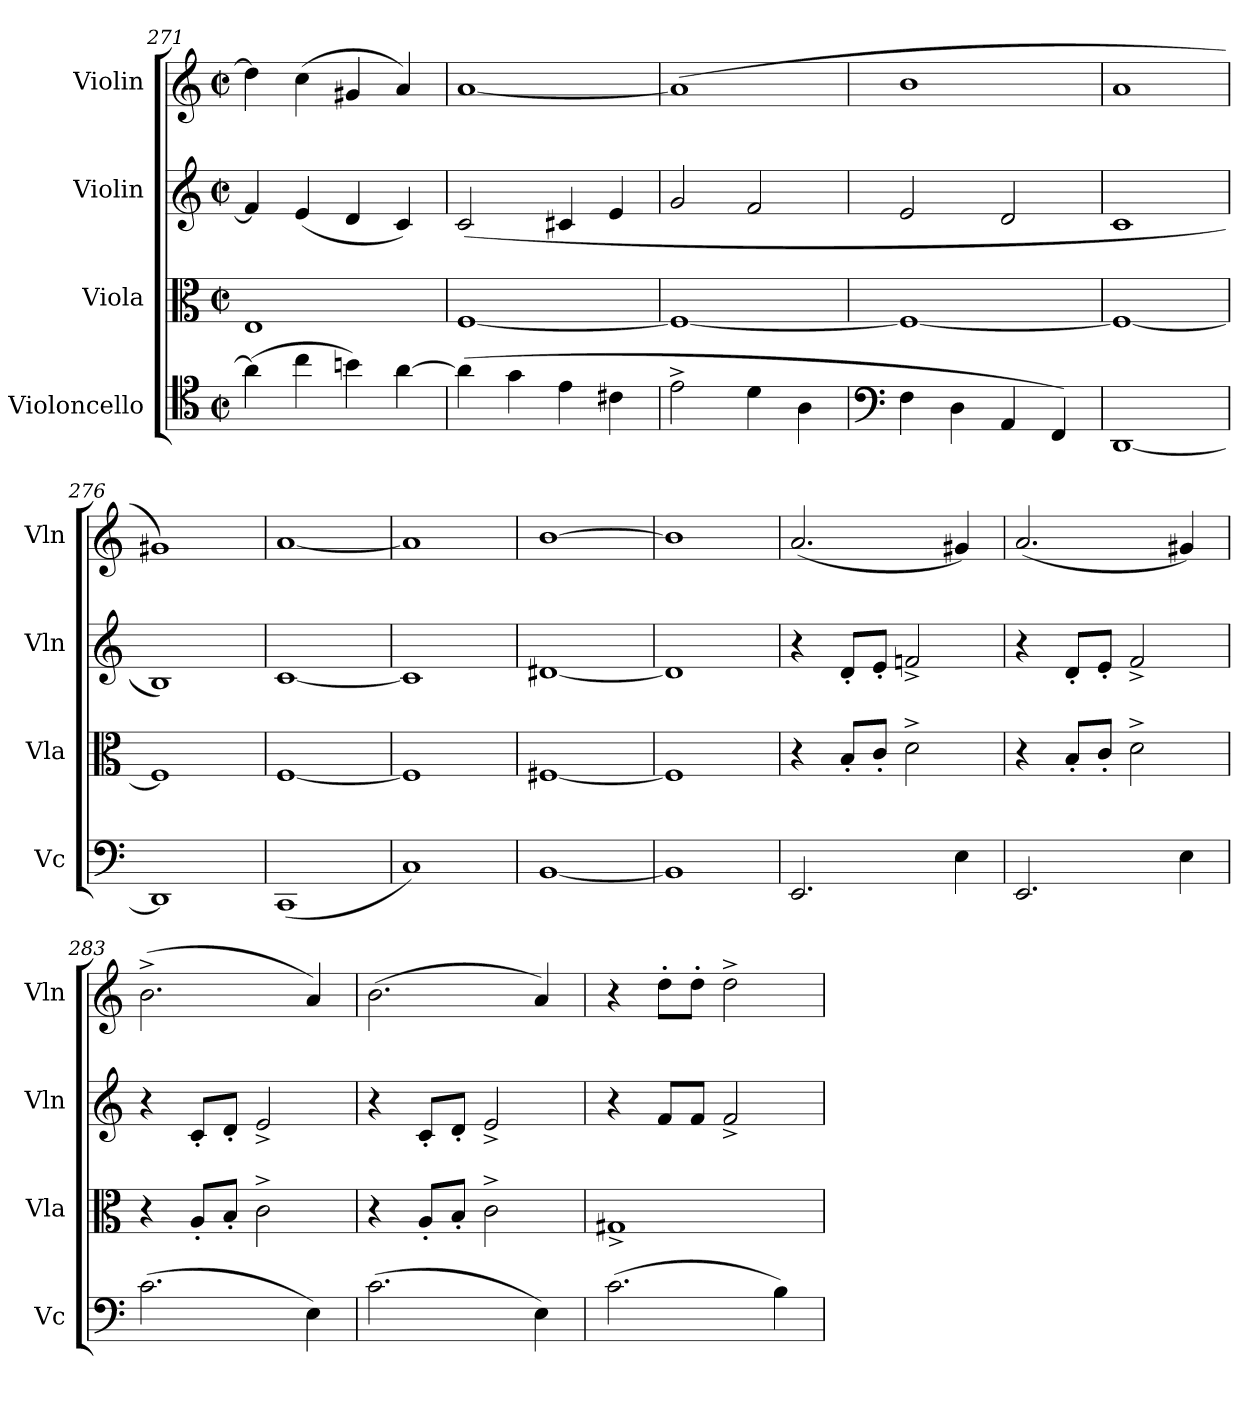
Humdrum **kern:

**kern	**kern	**kern	**kern
*part4	*part3	*part2	*part1
*staff4	*staff3	*staff2	*staff1
*I"Violoncello	*I"Viola	*I"Violin	*I"Violin
*I'Vc	*I'Vla	*I'Vln	*I'Vln
*clefC4	*clefC3	*clefG2	*clefG2
*k[]	*k[]	*k[]	*k[]
*M2/2	*M2/2	*M2/2	*M2/2
*met(c|)	*met(c|)	*met(c|)	*met(c|)
=271	=271	=271	=271
(4a\]	1E	4f/]	4dd\]
4cc\	.	(4e/	(4cc\
4bn\)	.	4d/	4g#X/
[4a\	.	4c/)	4a/)
=272	=272	=272	=272
(4a\]	[1F	(2c/	[1a
4g\	.	.	.
4e\	.	4c#X/	.
4c#X\	.	4e/	.
=273	=273	=273	=273
2e^\	1F_	2g/	(1a]
4d\	.	2f/	.
4A\	.	.	.
=274	=274	=274	=274
*clefF4	*	*	*
4F\	1F_	2e/	1b
4D\	.	.	.
4AA/	.	2d/	.
4FF/)	.	.	.
=275	=275	=275	=275
[1DD	1F_	1c	1a
=276	=276	=276	=276
1DD]	1F]	1B)	1g#X)
=277	=277	=277	=277
(1CC	[1F	[1c	[1a
=278	=278	=278	=278
1C)	1F]	1c]	1a]
=279	=279	=279	=279
[1BB	[1F#X	[1d#X	[1b
=280	=280	=280	=280
1BB]	1F#]	1d#]	1b]
!!LO:LB:g=z
=281	=281	=281	=281
2.EE/	4r	4r	(2.a/
.	8B'/L	8d'/L	.
.	8c'/J	8e'/J	.
.	2d^\	2fn^/	.
4E\	.	.	4g#X/)
=282	=282	=282	=282
2.EE/	4r	4r	(2.a/
.	8B'/L	8d'/L	.
.	8c'/J	8e'/J	.
.	2d^\	2f^/	.
4E\	.	.	4g#X/)
=283	=283	=283	=283
(2.c\	4r	4r	(2.b^\
.	8A'/L	8c'/L	.
.	8B'/J	8d'/J	.
.	2c^\	2e^/	.
4E\)	.	.	4a/)
=284	=284	=284	=284
(2.c\	4r	4r	(2.b\
.	8A'/L	8c'/L	.
.	8B'/J	8d'/J	.
.	2c^\	2e^/	.
4E\)	.	.	4a/)
=285	=285	=285	=285
(2.c\	1G#X^	4r	4r
.	.	8f/L	8dd'\L
.	.	8f/J	8dd'\J
.	.	2f^/	2dd^\
4B\)	.	.	.
=	=	=	=
*-	*-	*-	*-
